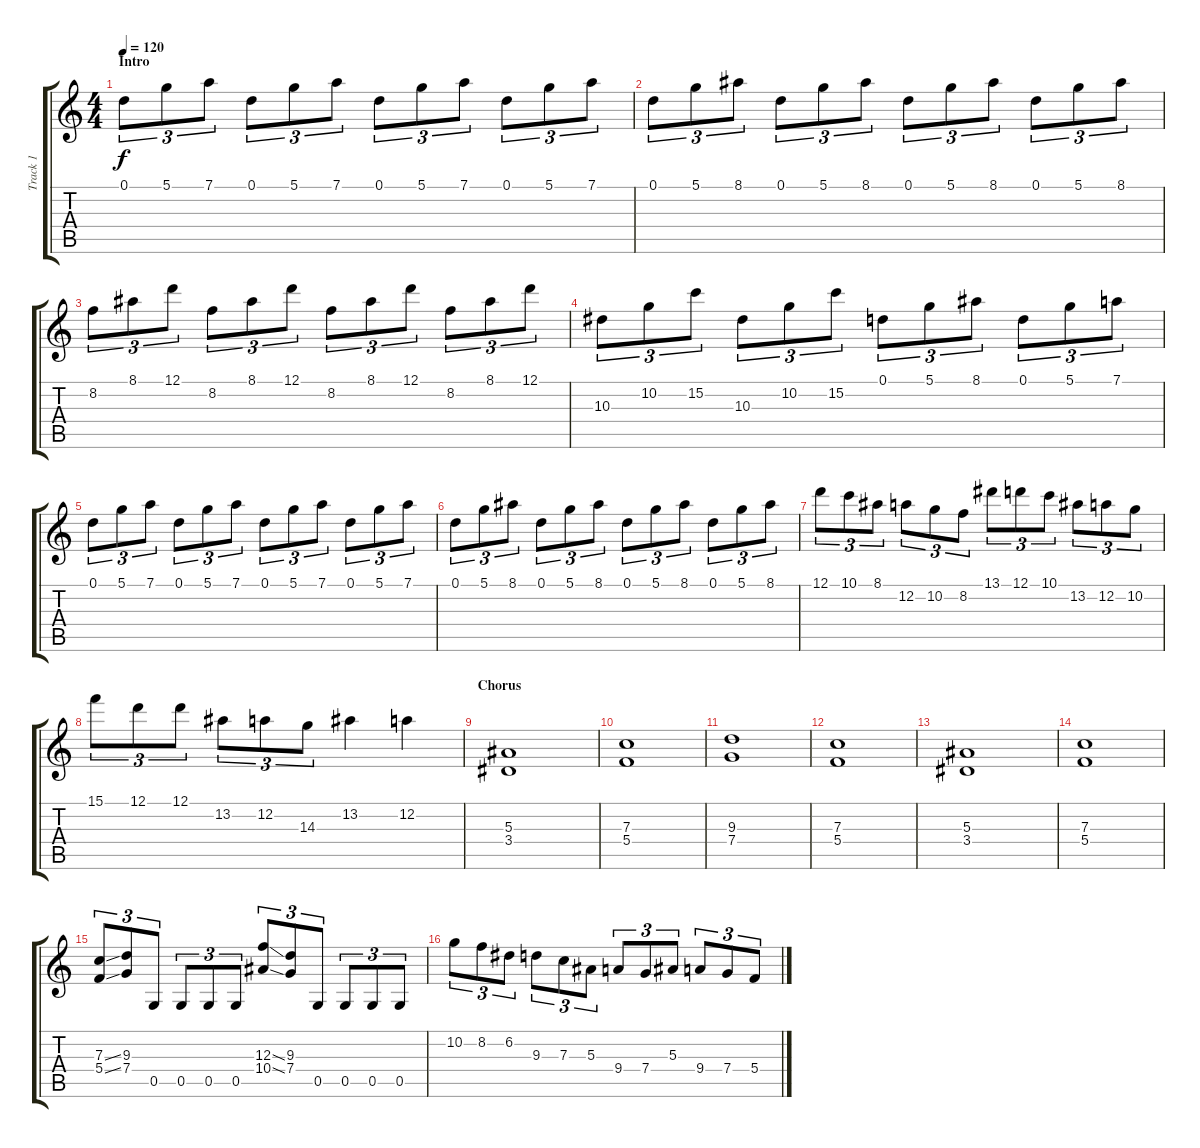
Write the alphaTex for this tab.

\track ("Track 1" "Track 1") {instrument distortionguitar}
\staff {score tabs}
\tuning (D4 A3 F3 C3 G2 D2) {hide}
\ts (4 4)
\section ("" "Intro")
\tempo 120
\clef g2
\ks c
0.1.8{tu (3 2) dy f instrument distortionguitar} 5.1.8{tu (3 2)} 7.1.8{tu (3 2)} 0.1.8{tu (3 2)} 5.1.8{tu (3 2)} 7.1.8{tu (3 2)} 0.1.8{tu (3 2)} 5.1.8{tu (3 2)} 7.1.8{tu (3 2)} 0.1.8{tu (3 2)} 5.1.8{tu (3 2)} 7.1.8{tu (3 2)} |
0.1.8{tu (3 2)} 5.1.8{tu (3 2)} 8.1.8{tu (3 2)} 0.1.8{tu (3 2)} 5.1.8{tu (3 2)} 8.1.8{tu (3 2)} 0.1.8{tu (3 2)} 5.1.8{tu (3 2)} 8.1.8{tu (3 2)} 0.1.8{tu (3 2)} 5.1.8{tu (3 2)} 8.1.8{tu (3 2)} |
8.2.8{tu (3 2)} 8.1.8{tu (3 2)} 12.1.8{tu (3 2)} 8.2.8{tu (3 2)} 8.1.8{tu (3 2)} 12.1.8{tu (3 2)} 8.2.8{tu (3 2)} 8.1.8{tu (3 2)} 12.1.8{tu (3 2)} 8.2.8{tu (3 2)} 8.1.8{tu (3 2)} 12.1.8{tu (3 2)} |
10.3.8{tu (3 2)} 10.2.8{tu (3 2)} 15.2.8{tu (3 2)} 10.3.8{tu (3 2)} 10.2.8{tu (3 2)} 15.2.8{tu (3 2)} 0.1.8{tu (3 2)} 5.1.8{tu (3 2)} 8.1.8{tu (3 2)} 0.1.8{tu (3 2)} 5.1.8{tu (3 2)} 7.1.8{tu (3 2)} |
0.1.8{tu (3 2)} 5.1.8{tu (3 2)} 7.1.8{tu (3 2)} 0.1.8{tu (3 2)} 5.1.8{tu (3 2)} 7.1.8{tu (3 2)} 0.1.8{tu (3 2)} 5.1.8{tu (3 2)} 7.1.8{tu (3 2)} 0.1.8{tu (3 2)} 5.1.8{tu (3 2)} 7.1.8{tu (3 2)} |
0.1.8{tu (3 2)} 5.1.8{tu (3 2)} 8.1.8{tu (3 2)} 0.1.8{tu (3 2)} 5.1.8{tu (3 2)} 8.1.8{tu (3 2)} 0.1.8{tu (3 2)} 5.1.8{tu (3 2)} 8.1.8{tu (3 2)} 0.1.8{tu (3 2)} 5.1.8{tu (3 2)} 8.1.8{tu (3 2)} |
12.1.8{tu (3 2)} 10.1.8{tu (3 2)} 8.1.8{tu (3 2)} 12.2.8{tu (3 2)} 10.2.8{tu (3 2)} 8.2.8{tu (3 2)} 13.1.8{tu (3 2)} 12.1.8{tu (3 2)} 10.1.8{tu (3 2)} 13.2.8{tu (3 2)} 12.2.8{tu (3 2)} 10.2.8{tu (3 2)} |
15.1.8{tu (3 2)} 12.1.8{tu (3 2)} 12.1.8{tu (3 2)} 13.2.8{tu (3 2)} 12.2.8{tu (3 2)} 14.3.8{tu (3 2)} 13.2.4 12.2.4 |
\section ("" "Chorus")
(5.3 3.4).1 |
(7.3 5.4).1 |
(9.3 7.4).1 |
(7.3 5.4).1 |
(5.3 3.4).1 |
(7.3 5.4).1 |
(7.3{ss} 5.4{ss}).8{tu (3 2)} (9.3 7.4).8{tu (3 2)} 0.5.8{tu (3 2)} 0.5.8{tu (3 2)} 0.5.8{tu (3 2)} 0.5.8{tu (3 2)} (12.3{ss} 10.4{ss}).8{tu (3 2)} (9.3 7.4).8{tu (3 2)} 0.5.8{tu (3 2)} 0.5.8{tu (3 2)} 0.5.8{tu (3 2)} 0.5.8{tu (3 2)} |
10.2.8{tu (3 2)} 8.2.8{tu (3 2)} 6.2.8{tu (3 2)} 9.3.8{tu (3 2)} 7.3.8{tu (3 2)} 5.3.8{tu (3 2)} 9.4.8{tu (3 2)} 7.4.8{tu (3 2)} 5.3.8{tu (3 2)} 9.4.8{tu (3 2)} 7.4.8{tu (3 2)} 5.4.8{tu (3 2)}
